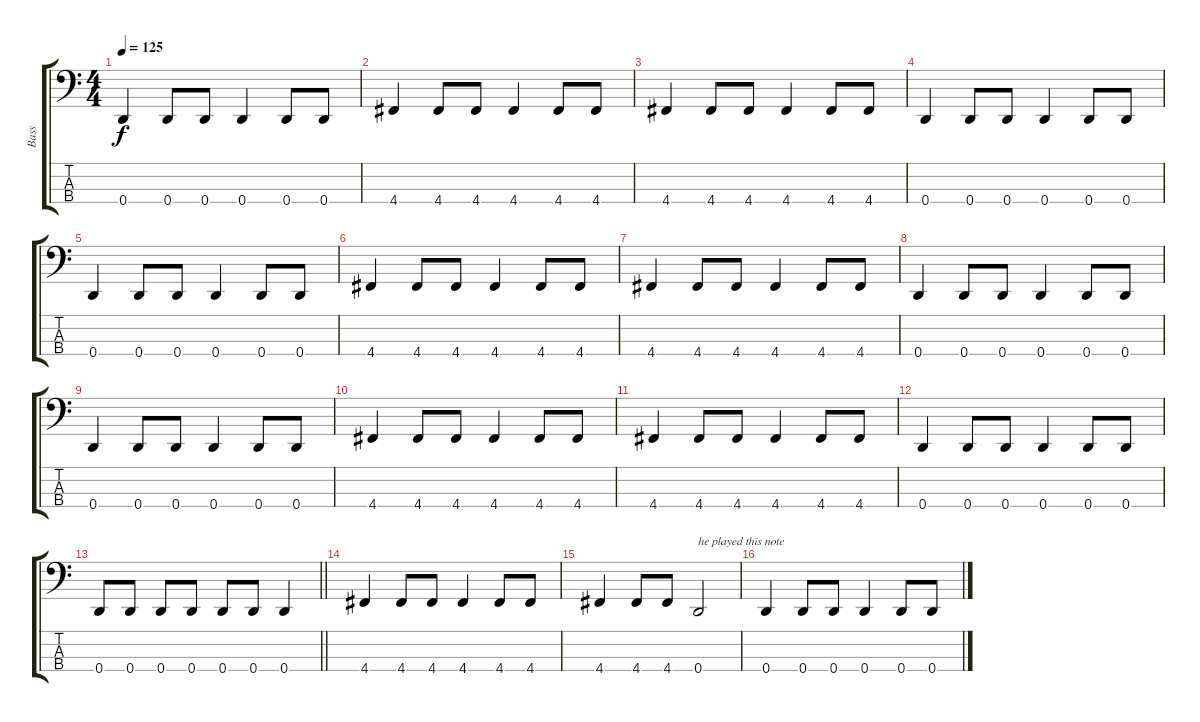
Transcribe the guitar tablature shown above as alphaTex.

\track ("Bass" "Bass") {instrument electricbasspick}
\staff {score tabs}
\tuning (G2 D2 A1 D1) {hide}
\ts (4 4)
\tempo 125
\clef f4
\ks c
0.4.4{dy f} 0.4.8 0.4.8 0.4.4 0.4.8 0.4.8 |
4.4.4 4.4.8 4.4.8 4.4.4 4.4.8 4.4.8 |
4.4.4 4.4.8 4.4.8 4.4.4 4.4.8 4.4.8 |
0.4.4 0.4.8 0.4.8 0.4.4 0.4.8 0.4.8 |
0.4.4 0.4.8 0.4.8 0.4.4 0.4.8 0.4.8 |
4.4.4 4.4.8 4.4.8 4.4.4 4.4.8 4.4.8 |
4.4.4 4.4.8 4.4.8 4.4.4 4.4.8 4.4.8 |
0.4.4 0.4.8 0.4.8 0.4.4 0.4.8 0.4.8 |
0.4.4 0.4.8 0.4.8 0.4.4 0.4.8 0.4.8 |
4.4.4 4.4.8 4.4.8 4.4.4 4.4.8 4.4.8 |
4.4.4 4.4.8 4.4.8 4.4.4 4.4.8 4.4.8 |
0.4.4 0.4.8 0.4.8 0.4.4 0.4.8 0.4.8 |
\barLineRight lightlight
0.4.8 0.4.8 0.4.8 0.4.8 0.4.8 0.4.8 0.4.4 |
4.4.4 4.4.8 4.4.8 4.4.4 4.4.8 4.4.8 |
4.4.4 4.4.8 4.4.8 0.4.2{txt "he played this note"} |
0.4.4 0.4.8 0.4.8 0.4.4 0.4.8 0.4.8
